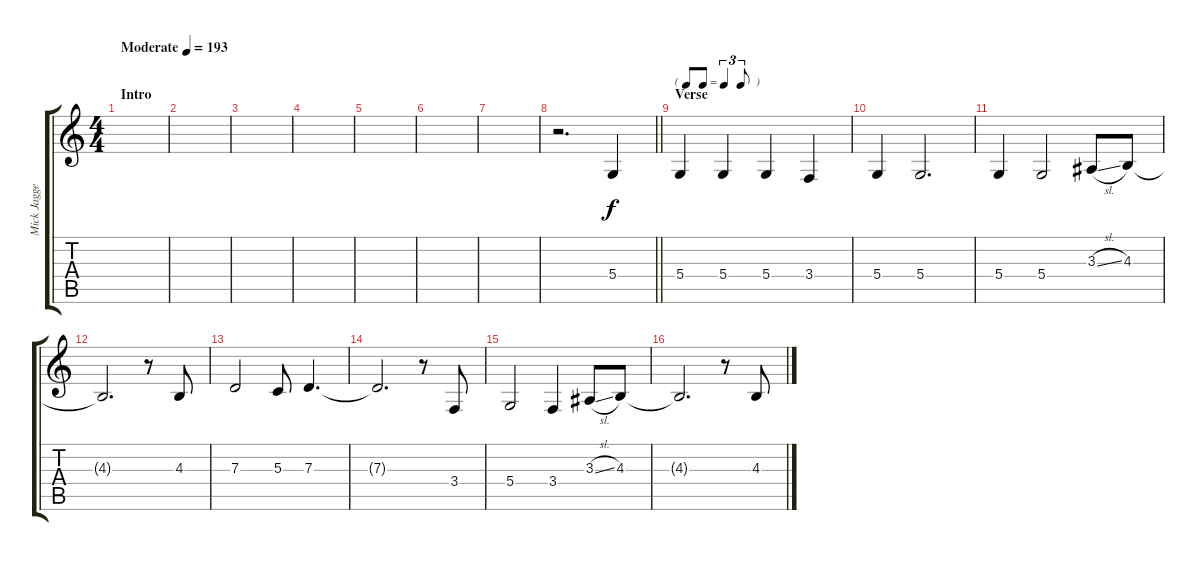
\track ("Mick Jagger" "Mick Jagge") {instrument trombone}
\staff {score tabs}
\tuning (E4 B3 G3 D3 A2 E2) {hide}
\ts (4 4)
\section ("" "Intro")
\tempo (193 "Moderate")
\clef g2
\ks c
|
|
|
|
|
|
|
\barLineRight lightlight
r.2{d} 5.4.4 |
\tf triplet8th
\section ("" "Verse")
5.4.4 5.4.4 5.4.4 3.4.4 |
5.4.4 5.4.2{d} |
5.4.4 5.4.2 3.3{sl}.8 4.3.8 |
4.3{t}.2{d} r.8 4.3.8 |
7.3.2 5.3.8 7.3.4{d} |
7.3{t}.2{d} r.8 3.4.8 |
5.4.2 3.4.4 3.3{sl}.8 4.3.8 |
4.3{t}.2{d} r.8 4.3.8
